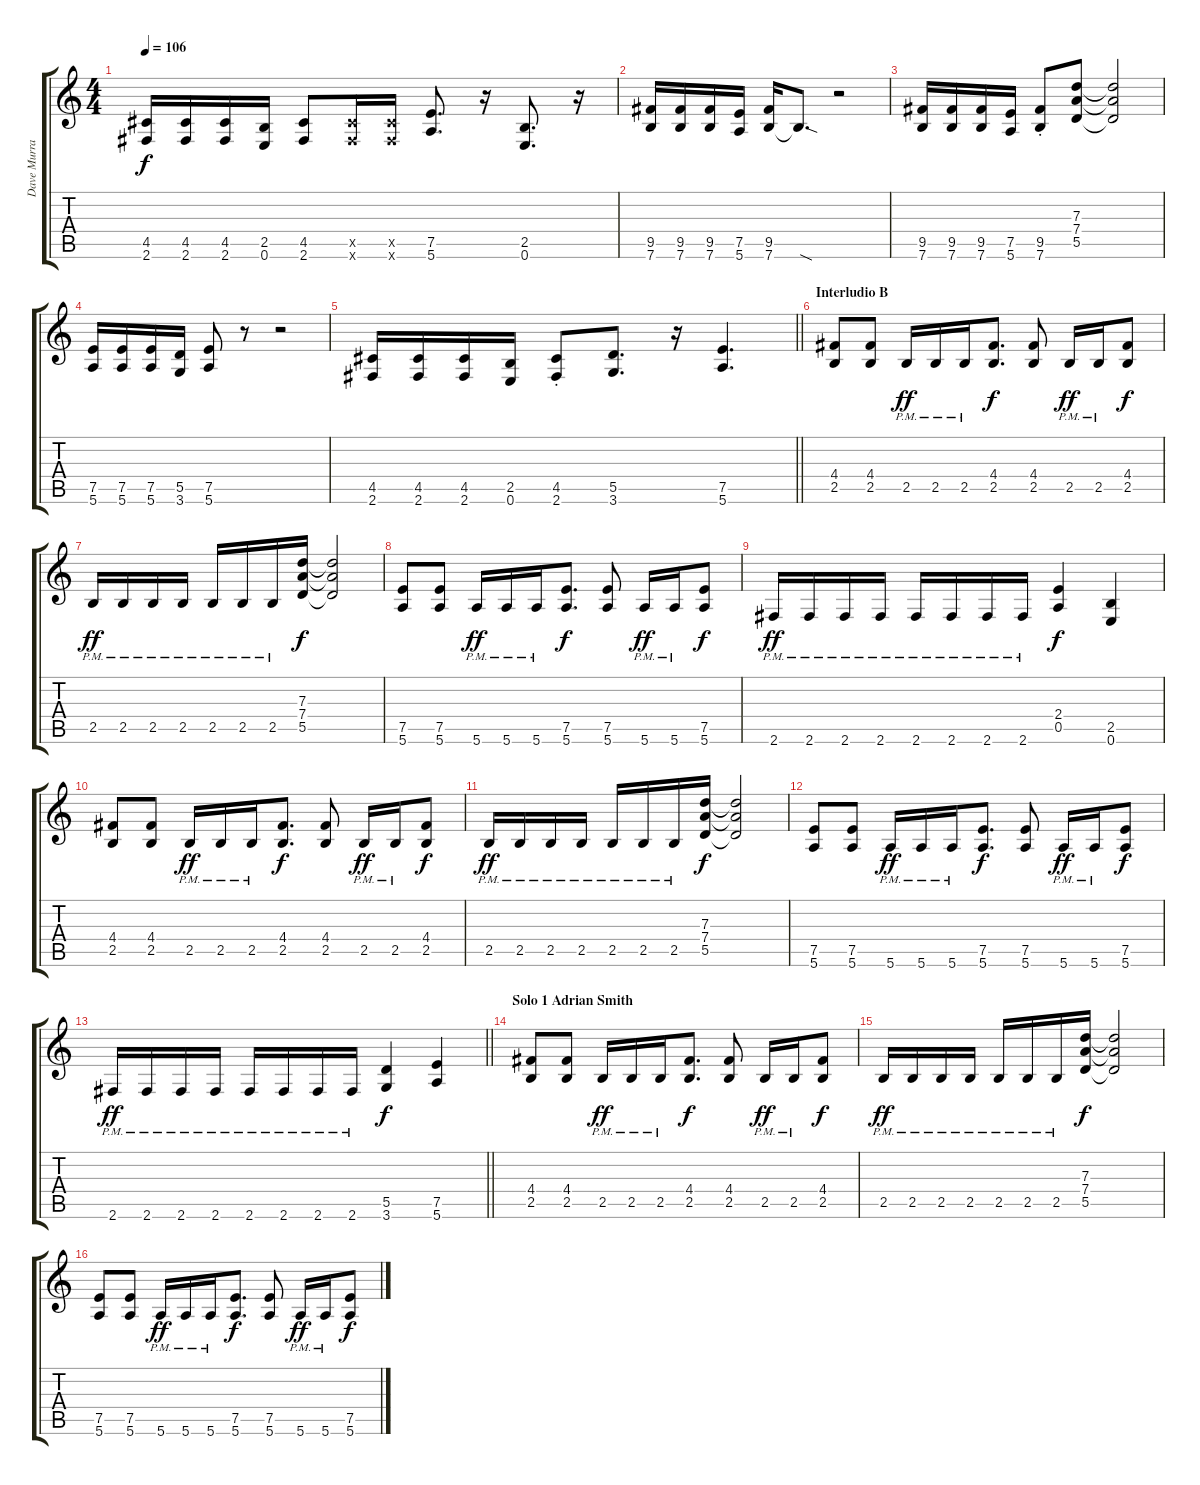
\track ("Dave Murray" "Dave Murra") {instrument distortionguitar}
\staff {score tabs}
\tuning (E4 B3 G3 D3 A2 E2) {hide}
\ts (4 4)
\tempo 106
\clef g2
\ks c
(4.5 2.6).16{dy f} (4.5 2.6).16 (4.5 2.6).16 (2.5 0.6).16 (4.5 2.6).8 (4.5{x} 2.6{x}).16 (4.5{x} 2.6{x}).16 (7.5 5.6).8{d} r.16 (2.5 0.6).8{d} r.16 |
(9.5 7.6).16 (9.5 7.6).16 (9.5 7.6).16 (7.5 5.6).16 (9.5 7.6).16 7.6{sod t}.8{d} r.2 |
(9.5 7.6).16 (9.5 7.6).16 (9.5 7.6).16 (7.5 5.6).16 (9.5{st} 7.6{st}).8 (7.3 7.4 5.5).8 (7.3{t} 7.4{t} 5.5{t}).2 |
(7.5 5.6).16 (7.5 5.6).16 (7.5 5.6).16 (5.5 3.6).16 (7.5 5.6).8 r.8 r.2 |
\barLineRight lightlight
(4.5 2.6).16 (4.5 2.6).16 (4.5 2.6).16 (2.5 0.6).16 (4.5{st} 2.6{st}).8 (5.5 3.6).8{d} r.16 (7.5 5.6).4{d} |
\section ("" "Interludio B")
(4.4 2.5).8 (4.4 2.5).8 2.5{pm}.16{dy ff} 2.5{pm}.16 2.5{pm}.16 (4.4 2.5).8{d dy f} (4.4 2.5).8 2.5{pm}.16{dy ff} 2.5{pm}.16 (4.4 2.5).8{dy f} |
2.5{pm}.16{dy ff} 2.5{pm}.16 2.5{pm}.16 2.5{pm}.16 2.5{pm}.16 2.5{pm}.16 2.5{pm}.16 (7.3 7.4 5.5).16{dy f} (7.3{t} 7.4{t} 5.5{t}).2 |
(7.5 5.6).8 (7.5 5.6).8 5.6{pm}.16{dy ff} 5.6{pm}.16 5.6{pm}.16 (7.5 5.6).8{d dy f} (7.5 5.6).8 5.6{pm}.16{dy ff} 5.6{pm}.16 (7.5 5.6).8{dy f} |
2.6{pm}.16{dy ff} 2.6{pm}.16 2.6{pm}.16 2.6{pm}.16 2.6{pm}.16 2.6{pm}.16 2.6{pm}.16 2.6{pm}.16 (2.4 0.5).4{dy f} (2.5 0.6).4 |
(4.4 2.5).8 (4.4 2.5).8 2.5{pm}.16{dy ff} 2.5{pm}.16 2.5{pm}.16 (4.4 2.5).8{d dy f} (4.4 2.5).8 2.5{pm}.16{dy ff} 2.5{pm}.16 (4.4 2.5).8{dy f} |
2.5{pm}.16{dy ff} 2.5{pm}.16 2.5{pm}.16 2.5{pm}.16 2.5{pm}.16 2.5{pm}.16 2.5{pm}.16 (7.3 7.4 5.5).16{dy f} (7.3{t} 7.4{t} 5.5{t}).2 |
(7.5 5.6).8 (7.5 5.6).8 5.6{pm}.16{dy ff} 5.6{pm}.16 5.6{pm}.16 (7.5 5.6).8{d dy f} (7.5 5.6).8 5.6{pm}.16{dy ff} 5.6{pm}.16 (7.5 5.6).8{dy f} |
\barLineRight lightlight
2.6{pm}.16{dy ff} 2.6{pm}.16 2.6{pm}.16 2.6{pm}.16 2.6{pm}.16 2.6{pm}.16 2.6{pm}.16 2.6{pm}.16 (5.5 3.6).4{dy f} (7.5 5.6).4 |
\section ("" "Solo 1 Adrian Smith")
(4.4 2.5).8 (4.4 2.5).8 2.5{pm}.16{dy ff} 2.5{pm}.16 2.5{pm}.16 (4.4 2.5).8{d dy f} (4.4 2.5).8 2.5{pm}.16{dy ff} 2.5{pm}.16 (4.4 2.5).8{dy f} |
2.5{pm}.16{dy ff} 2.5{pm}.16 2.5{pm}.16 2.5{pm}.16 2.5{pm}.16 2.5{pm}.16 2.5{pm}.16 (7.3 7.4 5.5).16{dy f} (7.3{t} 7.4{t} 5.5{t}).2 |
(7.5 5.6).8 (7.5 5.6).8 5.6{pm}.16{dy ff} 5.6{pm}.16 5.6{pm}.16 (7.5 5.6).8{d dy f} (7.5 5.6).8 5.6{pm}.16{dy ff} 5.6{pm}.16 (7.5 5.6).8{dy f}
